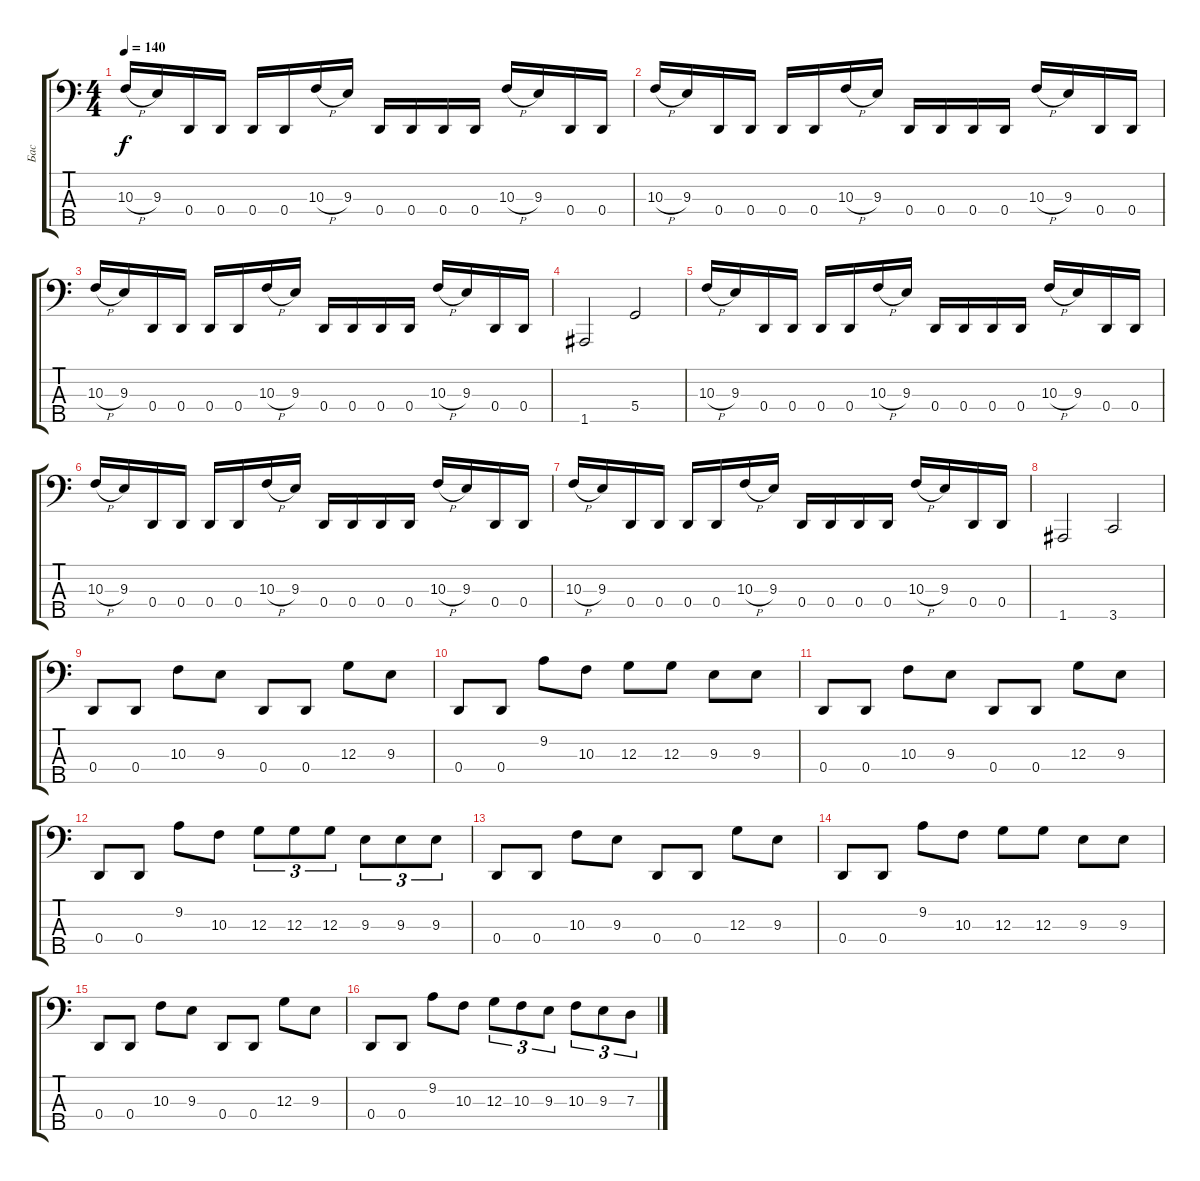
\track ("Бас" "Бас") {instrument electricbassfinger}
\staff {score tabs}
\tuning (F2 C2 G1 D1 A0) {hide}
\ts (4 4)
\tempo 140
\clef f4
\ks c
10.3{h}.16{dy f} 9.3.16 0.4.16 0.4.16 0.4.16 0.4.16 10.3{h}.16 9.3.16 0.4.16 0.4.16 0.4.16 0.4.16 10.3{h}.16 9.3.16 0.4.16 0.4.16 |
10.3{h}.16 9.3.16 0.4.16 0.4.16 0.4.16 0.4.16 10.3{h}.16 9.3.16 0.4.16 0.4.16 0.4.16 0.4.16 10.3{h}.16 9.3.16 0.4.16 0.4.16 |
10.3{h}.16 9.3.16 0.4.16 0.4.16 0.4.16 0.4.16 10.3{h}.16 9.3.16 0.4.16 0.4.16 0.4.16 0.4.16 10.3{h}.16 9.3.16 0.4.16 0.4.16 |
1.5.2 5.4.2 |
10.3{h}.16 9.3.16 0.4.16 0.4.16 0.4.16 0.4.16 10.3{h}.16 9.3.16 0.4.16 0.4.16 0.4.16 0.4.16 10.3{h}.16 9.3.16 0.4.16 0.4.16 |
10.3{h}.16 9.3.16 0.4.16 0.4.16 0.4.16 0.4.16 10.3{h}.16 9.3.16 0.4.16 0.4.16 0.4.16 0.4.16 10.3{h}.16 9.3.16 0.4.16 0.4.16 |
10.3{h}.16 9.3.16 0.4.16 0.4.16 0.4.16 0.4.16 10.3{h}.16 9.3.16 0.4.16 0.4.16 0.4.16 0.4.16 10.3{h}.16 9.3.16 0.4.16 0.4.16 |
1.5.2 3.5.2 |
0.4.8 0.4.8 10.3.8 9.3.8 0.4.8 0.4.8 12.3.8 9.3.8 |
0.4.8 0.4.8 9.2.8 10.3.8 12.3.8 12.3.8 9.3.8 9.3.8 |
0.4.8 0.4.8 10.3.8 9.3.8 0.4.8 0.4.8 12.3.8 9.3.8 |
0.4.8 0.4.8 9.2.8 10.3.8 12.3.8{tu (3 2)} 12.3.8{tu (3 2)} 12.3.8{tu (3 2)} 9.3.8{tu (3 2)} 9.3.8{tu (3 2)} 9.3.8{tu (3 2)} |
0.4.8 0.4.8 10.3.8 9.3.8 0.4.8 0.4.8 12.3.8 9.3.8 |
0.4.8 0.4.8 9.2.8 10.3.8 12.3.8 12.3.8 9.3.8 9.3.8 |
0.4.8 0.4.8 10.3.8 9.3.8 0.4.8 0.4.8 12.3.8 9.3.8 |
0.4.8 0.4.8 9.2.8 10.3.8 12.3.8{tu (3 2)} 10.3.8{tu (3 2)} 9.3.8{tu (3 2)} 10.3.8{tu (3 2)} 9.3.8{tu (3 2)} 7.3.8{tu (3 2)}
